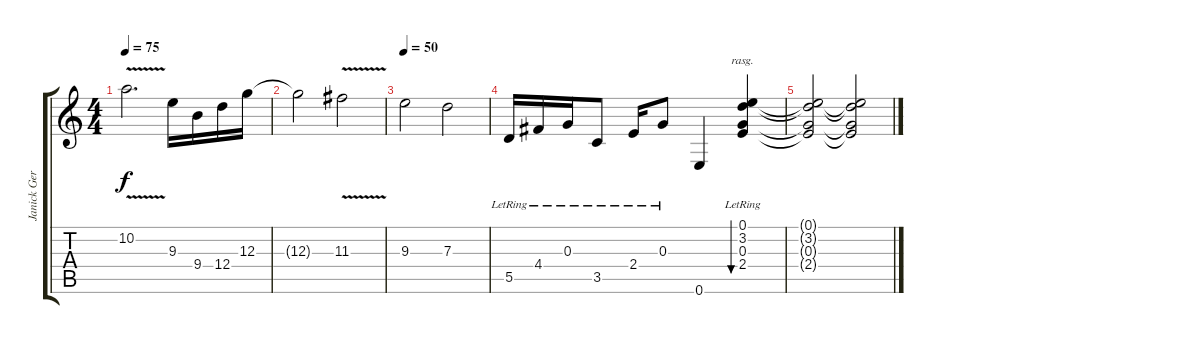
\track ("Janick Gers" "Janick Ger") {instrument distortionguitar}
\staff {score tabs}
\tuning (E4 B3 G3 D3 A2 E2) {hide}
\ts (4 4)
\tempo 75
\clef g2
\ks c
10.2{v}.2{d dy f} 9.3.16 9.4.16 12.4.16 12.3.16 |
12.3{t}.2 11.3{v}.2 |
\tempo 50
9.3.2 7.3.2 |
5.5{lr}.16{volume 10 instrument acousticguitarsteel} 4.4{lr}.16 0.3{lr}.16 3.5{lr}.8 2.4{lr}.16 0.3{lr}.8 0.6.4 (0.1{lr} 3.2{lr} 0.3{lr} 2.4{lr}).4{bu 240 rasg ii} |
(0.1{t} 3.2{t} 0.3{t} 2.4{t}).2 (0.1{t} 3.2{t} 0.3{t} 2.4{t}).2{volume 0}
